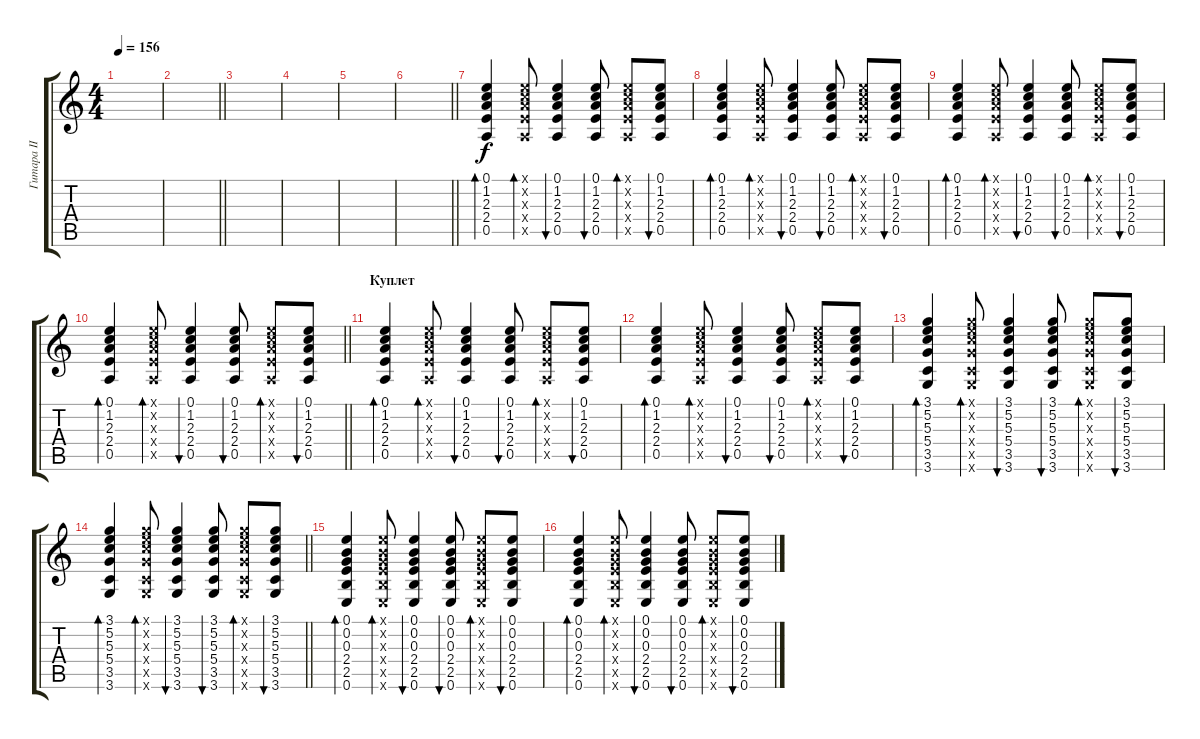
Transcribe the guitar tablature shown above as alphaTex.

\track ("Гитара II" "Гитара II") {instrument acousticguitarsteel}
\staff {score tabs}
\tuning (E4 B3 G3 D3 A2 E2) {hide}
\ts (4 4)
\tempo 156
\clef g2
\ks c
|
\barLineRight lightlight
|
|
|
|
\barLineRight lightlight
|
(0.1 1.2 2.3 2.4 0.5).4{bd 60} (0.1{x} 1.2{x} 2.3{x} 2.4{x} 0.5{x}).8{bd 60} (0.1 1.2 2.3 2.4 0.5).4{bu 60} (0.1 1.2 2.3 2.4 0.5).8{bu 60} (0.1{x} 1.2{x} 2.3{x} 2.4{x} 0.5{x}).8{bd 60} (0.1 1.2 2.3 2.4 0.5).8{bu 60} |
(0.1 1.2 2.3 2.4 0.5).4{bd 60} (0.1{x} 1.2{x} 2.3{x} 2.4{x} 0.5{x}).8{bd 60} (0.1 1.2 2.3 2.4 0.5).4{bu 60} (0.1 1.2 2.3 2.4 0.5).8{bu 60} (0.1{x} 1.2{x} 2.3{x} 2.4{x} 0.5{x}).8{bd 60} (0.1 1.2 2.3 2.4 0.5).8{bu 60} |
(0.1 1.2 2.3 2.4 0.5).4{bd 60} (0.1{x} 1.2{x} 2.3{x} 2.4{x} 0.5{x}).8{bd 60} (0.1 1.2 2.3 2.4 0.5).4{bu 60} (0.1 1.2 2.3 2.4 0.5).8{bu 60} (0.1{x} 1.2{x} 2.3{x} 2.4{x} 0.5{x}).8{bd 60} (0.1 1.2 2.3 2.4 0.5).8{bu 60} |
\barLineRight lightlight
(0.1 1.2 2.3 2.4 0.5).4{bd 60} (0.1{x} 1.2{x} 2.3{x} 2.4{x} 0.5{x}).8{bd 60} (0.1 1.2 2.3 2.4 0.5).4{bu 60} (0.1 1.2 2.3 2.4 0.5).8{bu 60} (0.1{x} 1.2{x} 2.3{x} 2.4{x} 0.5{x}).8{bd 60} (0.1 1.2 2.3 2.4 0.5).8{bu 60} |
\section ("" "Куплет")
(0.1 1.2 2.3 2.4 0.5).4{bd 60} (0.1{x} 1.2{x} 2.3{x} 2.4{x} 0.5{x}).8{bd 60} (0.1 1.2 2.3 2.4 0.5).4{bu 60} (0.1 1.2 2.3 2.4 0.5).8{bu 60} (0.1{x} 1.2{x} 2.3{x} 2.4{x} 0.5{x}).8{bd 60} (0.1 1.2 2.3 2.4 0.5).8{bu 60} |
(0.1 1.2 2.3 2.4 0.5).4{bd 60} (0.1{x} 1.2{x} 2.3{x} 2.4{x} 0.5{x}).8{bd 60} (0.1 1.2 2.3 2.4 0.5).4{bu 60} (0.1 1.2 2.3 2.4 0.5).8{bu 60} (0.1{x} 1.2{x} 2.3{x} 2.4{x} 0.5{x}).8{bd 60} (0.1 1.2 2.3 2.4 0.5).8{bu 60} |
(3.1 5.2 5.3 5.4 3.5 3.6).4{bd 60} (3.1{x} 5.2{x} 5.3{x} 5.4{x} 3.5{x} 3.6{x}).8{bd 60} (3.1 5.2 5.3 5.4 3.5 3.6).4{bu 60} (3.1 5.2 5.3 5.4 3.5 3.6).8{bu 60} (3.1{x} 5.2{x} 5.3{x} 5.4{x} 3.5{x} 3.6{x}).8{bd 60} (3.1 5.2 5.3 5.4 3.5 3.6).8{bu 60} |
\barLineRight lightlight
(3.1 5.2 5.3 5.4 3.5 3.6).4{bd 60} (3.1{x} 5.2{x} 5.3{x} 5.4{x} 3.5{x} 3.6{x}).8{bd 60} (3.1 5.2 5.3 5.4 3.5 3.6).4{bu 60} (3.1 5.2 5.3 5.4 3.5 3.6).8{bu 60} (3.1{x} 5.2{x} 5.3{x} 5.4{x} 3.5{x} 3.6{x}).8{bd 60} (3.1 5.2 5.3 5.4 3.5 3.6).8{bu 60} |
(0.1 0.2 0.3 2.4 2.5 0.6).4{bd 60} (0.1{x} 0.2{x} 0.3{x} 2.4{x} 2.5{x} 0.6{x}).8{bd 60} (0.1 0.2 0.3 2.4 2.5 0.6).4{bu 60} (0.1 0.2 0.3 2.4 2.5 0.6).8{bu 60} (0.1{x} 0.2{x} 0.3{x} 2.4{x} 2.5{x} 0.6{x}).8{bd 60} (0.1 0.2 0.3 2.4 2.5 0.6).8{bu 60} |
(0.1 0.2 0.3 2.4 2.5 0.6).4{bd 60} (0.1{x} 0.2{x} 0.3{x} 2.4{x} 2.5{x} 0.6{x}).8{bd 60} (0.1 0.2 0.3 2.4 2.5 0.6).4{bu 60} (0.1 0.2 0.3 2.4 2.5 0.6).8{bu 60} (0.1{x} 0.2{x} 0.3{x} 2.4{x} 2.5{x} 0.6{x}).8{bd 60} (0.1 0.2 0.3 2.4 2.5 0.6).8{bu 60}
